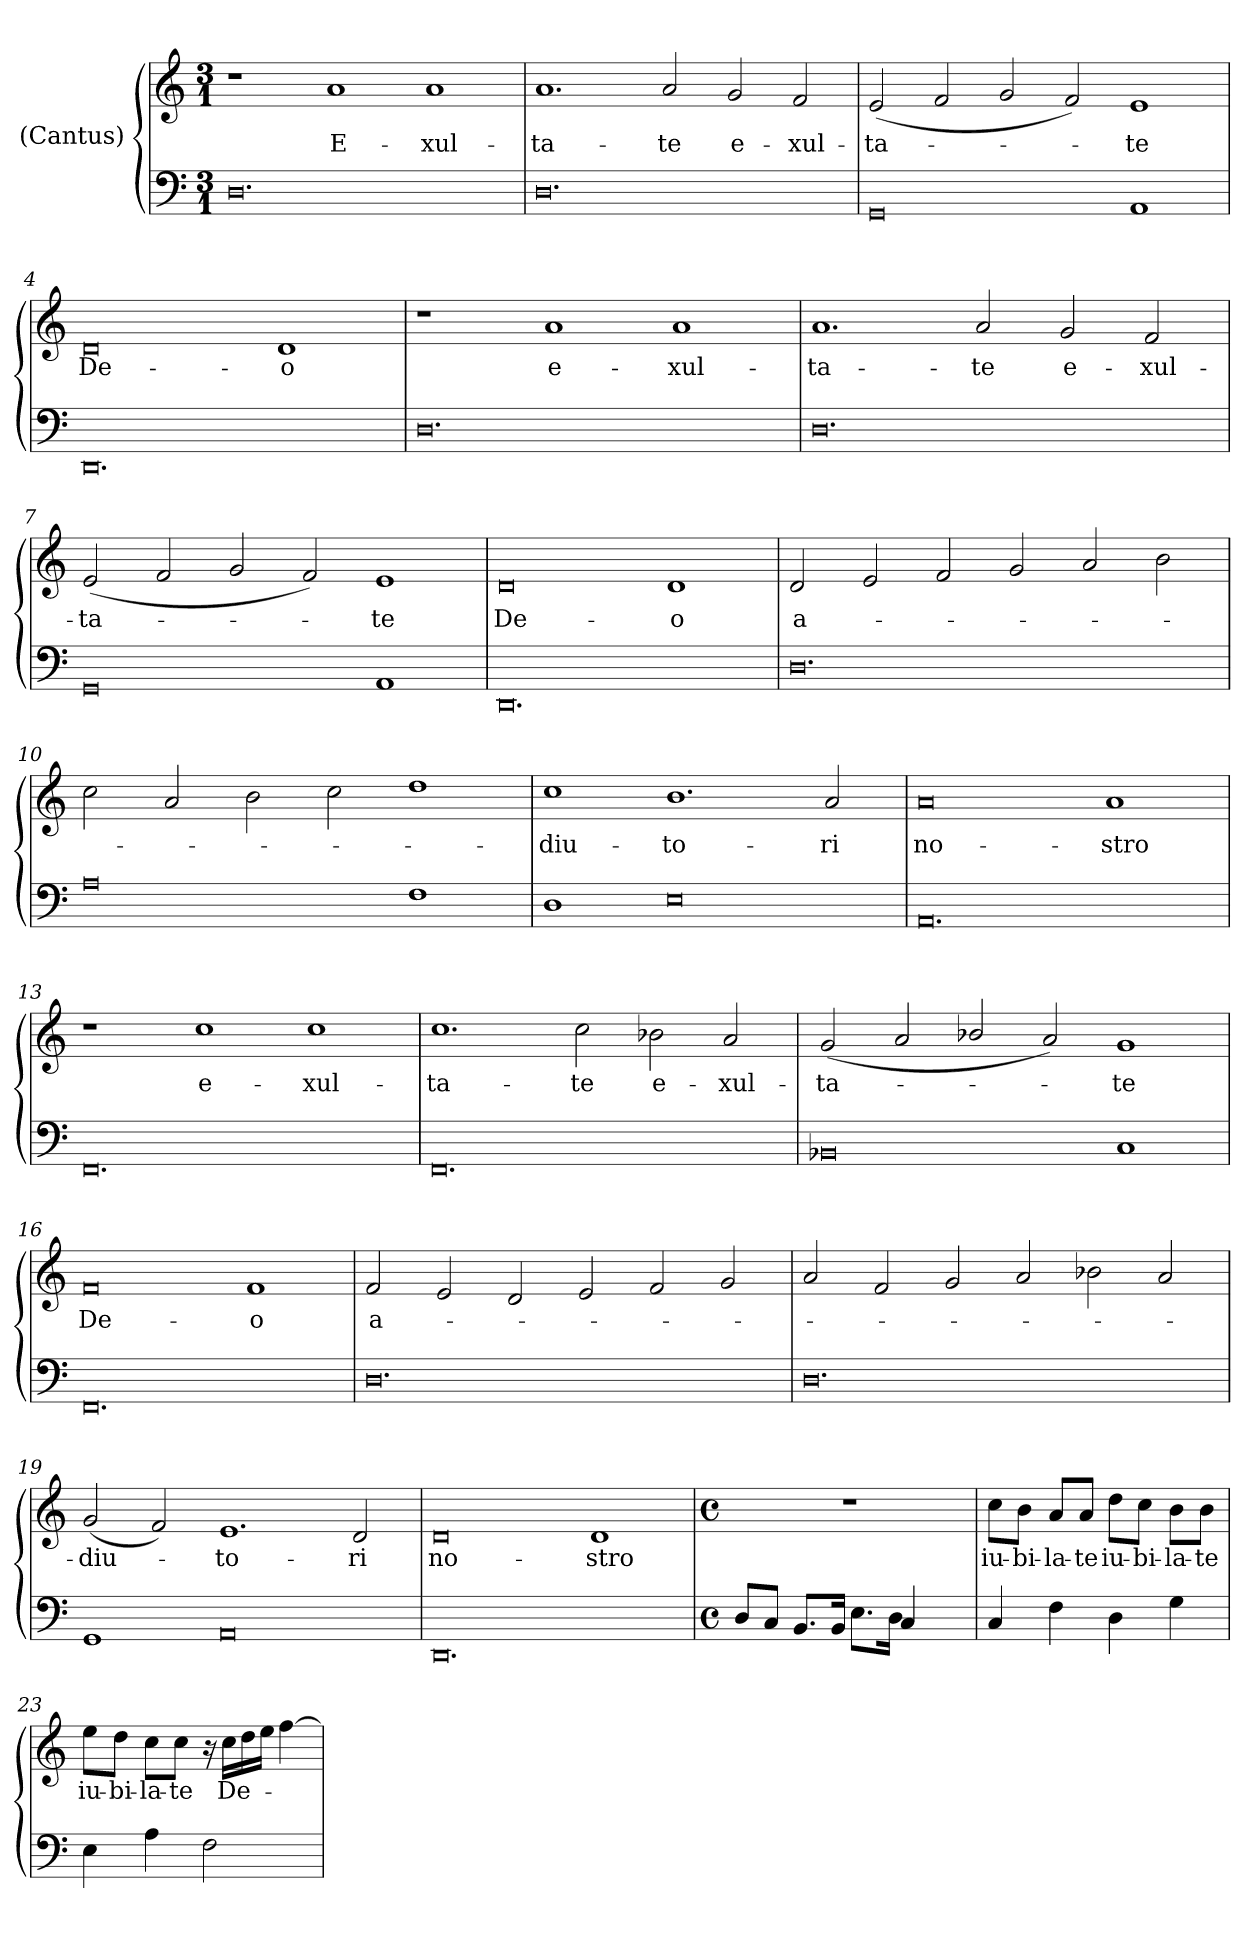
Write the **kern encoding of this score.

**kern	**kern	**text
*part2	*part1	*part1
*staff2	*staff1	*staff1
*	*I"(Cantus)	*
*clefF4	*clefG2	*
*k[]	*k[]	*
*C:	*C:	*
*M3/1	*M3/1	*
=1	=1	=1
0.D	1r	.
!	!	!LO:LY:b:rj
.	1a	E-
!	!	!LO:LY:b
.	1a	-xul-
=2	=2	=2
!	!	!LO:LY:b
0.D	1.a	-ta-
!	!	!LO:LY:b
.	2a/	-te
!	!	!LO:LY:b
.	2g/	e-
!	!	!LO:LY:b:rj
.	2f/	-xul-
=3	=3	=3
!	!	!LO:LY:b
0GG	(<2e/	-ta-
.	2f/	.
.	2g/	.
.	2f/)	.
!	!	!LO:LY:b
1AA	1e	-te
=4	=4	=4
!	!	!LO:LY:b
0.DD	0d	De-
!	!	!LO:LY:b:rj
.	1d	-o
=5	=5	=5
0.D	1r	.
!	!	!LO:LY:b:rj
.	1a	e-
!	!	!LO:LY:b
.	1a	-xul-
!!LO:LB:g=z
=6	=6	=6
!	!	!LO:LY:b
0.D	1.a	-ta-
!	!	!LO:LY:b
.	2a/	-te
!	!	!LO:LY:b
.	2g/	e-
!	!	!LO:LY:b
.	2f/	-xul-
=7	=7	=7
!	!	!LO:LY:b
0GG	(<2e/	-ta-
.	2f/	.
.	2g/	.
.	2f/)	.
!	!	!LO:LY:b
1AA	1e	-te
=8	=8	=8
!	!	!LO:LY:b
0.DD	0d	De-
!	!	!LO:LY:b:rj
.	1d	-o
=9	=9	=9
!	!	!LO:LY:b
0.D	2d/	a-
.	2e/	.
.	2f/	.
.	2g/	.
.	2a/	.
.	2b\	.
=10	=10	=10
0A	2cc\	.
.	2a/	.
.	2b\	.
.	2cc\	.
1F	1dd	.
!!LO:LB:g=z
=11	=11	=11
!	!	!LO:LY:b
1D	1cc	-diu-
!	!	!LO:LY:b
0E	1.b	-to-
!	!	!LO:LY:b
.	2a/	-ri
=12	=12	=12
!	!	!LO:LY:b
0.AA	0a	no-
!	!	!LO:LY:b
.	1a	-stro
=13	=13	=13
0.FF	1r	.
!	!	!LO:LY:b:rj
.	1cc	e-
!	!	!LO:LY:b
.	1cc	-xul-
=14	=14	=14
!	!	!LO:LY:b
0.FF	1.cc	-ta-
!	!	!LO:LY:b
.	2cc\	-te
!	!	!LO:LY:b
.	2b-X\	e-
!	!	!LO:LY:b
.	2a/	-xul-
=15	=15	=15
!	!	!LO:LY:b
0BB-X	(<2g/	-ta-
.	2a/	.
.	2b-X/	.
.	2a/)	.
!	!	!LO:LY:b
1C	1g	-te
!!LO:LB:g=z
=16	=16	=16
!	!	!LO:LY:b
0.FF	0f	De-
!	!	!LO:LY:b:rj
.	1f	-o
=17	=17	=17
!	!	!LO:LY:b
0.D	2f/	a-
.	2e/	.
.	2d/	.
.	2e/	.
.	2f/	.
.	2g/	.
=18	=18	=18
0.D	2a/	.
.	2f/	.
.	2g/	.
.	2a/	.
.	2b-X\	.
.	2a/	.
=19	=19	=19
!	!	!LO:LY:b
1GG	(<2g/	-diu-
.	2f/)	.
!	!	!LO:LY:b
0AA	1.e	-to-
!	!	!LO:LY:b
.	2d/	-ri
=20	=20	=20
!	!	!LO:LY:b
0.DD	0d	no-
!	!	!LO:LY:b
.	1d	-stro
!!LO:LB:g=z
=21	=21	=21
*M4/4	*M4/4	*
*met(c)	*met(c)	*
*^	*	*
!	!	!LO:N:vis=1	!
8D/L	2ryy	1r	.
8C/J	.	.	.
8.BB/L	.	.	.
16BB/Jk	.	.	.
8.E\L	8.ryy	.	.
16D\Jk	4C/	.	.
16ryy	.	.	.
8.ryy	.	.	.
.	16ryy	.	.
=22	=22	=22	=22
!	!	!	!LO:LY:b
*v	*v	*	*
4C/	8cc\L	iu-
!	!	!LO:LY:b
.	8b\J	-bi-
!	!	!LO:LY:b
4F\	8a/L	-la-
!	!	!LO:LY:b
.	8a/J	-te
!	!	!LO:LY:b
4D\	8dd\L	iu-
!	!	!LO:LY:b
.	8cc\J	-bi-
!	!	!LO:LY:b
4G\	8b\L	-la-
!	!	!LO:LY:b
.	8b\J	-te
=23	=23	=23
!	!	!LO:LY:b
4E\	8ee\L	iu-
!	!	!LO:LY:b
.	8dd\J	-bi-
!	!	!LO:LY:b
4A\	8cc\L	-la-
!	!	!LO:LY:b
.	8cc\J	-te
2F\	16ra	.
!	!	!LO:LY:b
.	16cc\LL	De-
.	16dd\	.
.	16ee\JJ	.
.	[>4ff\	.
=	=	=
*-	*-	*-
